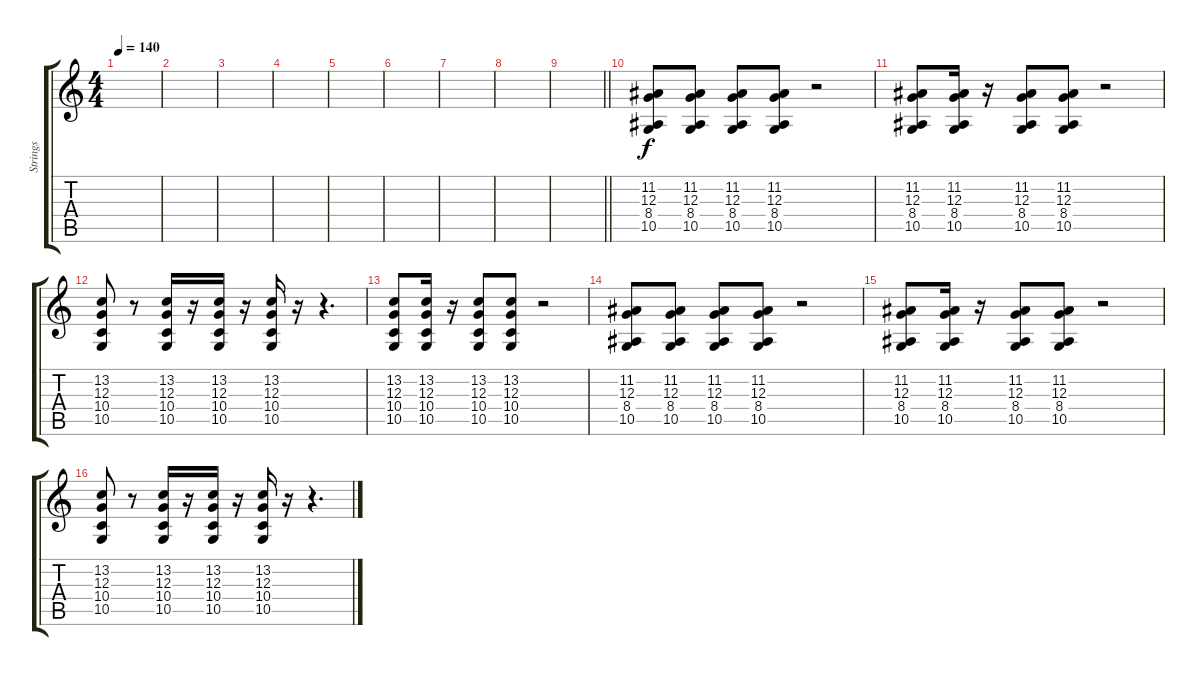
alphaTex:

\track ("Strings" "Strings") {instrument stringensemble1}
\staff {score tabs}
\tuning (E4 B3 G3 D3 A2 E2) {hide}
\ts (4 4)
\tempo 140
\clef g2
\ks c
|
|
|
|
|
|
|
|
\barLineRight lightlight
|
(11.2 12.3 8.4 10.5).8{dy f} (11.2 12.3 8.4 10.5).8 (11.2 12.3 8.4 10.5).8 (11.2 12.3 8.4 10.5).8 r.2 |
(11.2 12.3 8.4 10.5).8 (11.2 12.3 8.4 10.5).16 r.16 (11.2 12.3 8.4 10.5).8 (11.2 12.3 8.4 10.5).8 r.2 |
(13.2 12.3 10.4 10.5).8 r.8 (13.2 12.3 10.4 10.5).16 r.16 (13.2 12.3 10.4 10.5).16 r.16 (13.2 12.3 10.4 10.5).16 r.16 r.4{d} |
(13.2 12.3 10.4 10.5).8 (13.2 12.3 10.4 10.5).16 r.16 (13.2 12.3 10.4 10.5).8 (13.2 12.3 10.4 10.5).8 r.2 |
(11.2 12.3 8.4 10.5).8 (11.2 12.3 8.4 10.5).8 (11.2 12.3 8.4 10.5).8 (11.2 12.3 8.4 10.5).8 r.2 |
(11.2 12.3 8.4 10.5).8 (11.2 12.3 8.4 10.5).16 r.16 (11.2 12.3 8.4 10.5).8 (11.2 12.3 8.4 10.5).8 r.2 |
(13.2 12.3 10.4 10.5).8 r.8 (13.2 12.3 10.4 10.5).16 r.16 (13.2 12.3 10.4 10.5).16 r.16 (13.2 12.3 10.4 10.5).16 r.16 r.4{d}
